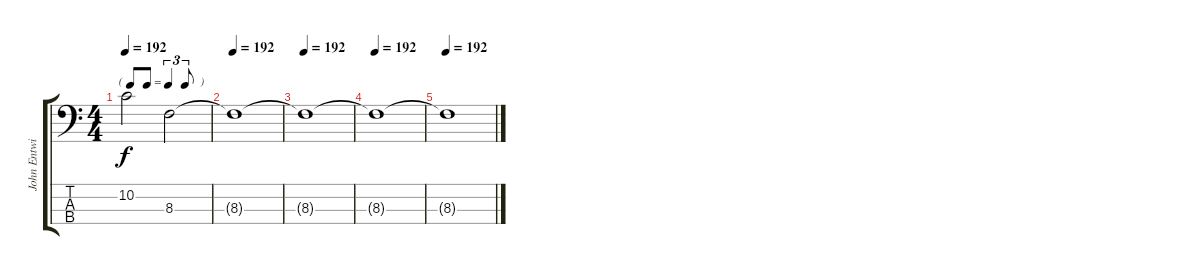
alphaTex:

\track ("John Entwistle" "John Entwi") {instrument acousticguitarsteel}
\staff {score tabs}
\tuning (G2 D2 A1 E1) {hide}
\ts (4 4)
\tf triplet8th
\tempo 192
\clef f4
\ks c
10.2.2{dy f} 8.3.2 |
\tempo 192
8.3{t}.1 |
\tempo 192
8.3{t}.1 |
\tempo 192
8.3{t}.1 |
\tempo 192
8.3{t}.1
